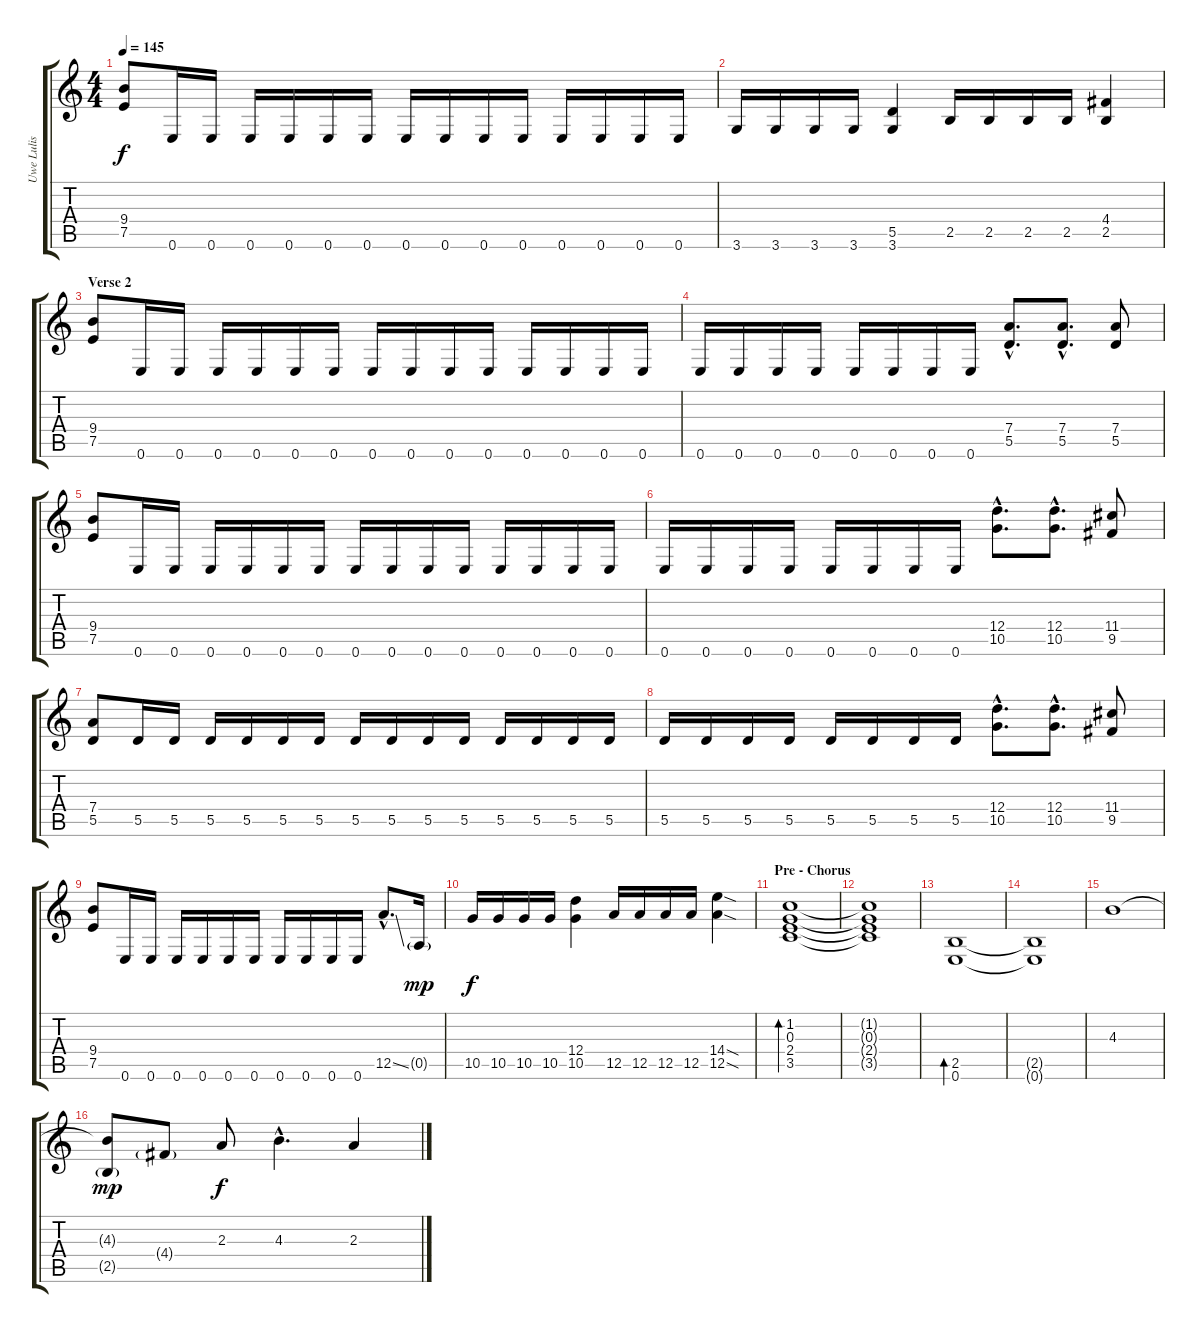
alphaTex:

\track ("Uwe Lulis (Rhythm Guitar)" "Uwe Lulis ") {instrument distortionguitar}
\staff {score tabs}
\tuning (E4 B3 G3 D3 A2 E2) {hide}
\ts (4 4)
\tempo 145
\clef g2
\ks c
(9.4 7.5).8{dy f} 0.6.16 0.6.16 0.6.16 0.6.16 0.6.16 0.6.16 0.6.16 0.6.16 0.6.16 0.6.16 0.6.16 0.6.16 0.6.16 0.6.16 |
3.6.16 3.6.16 3.6.16 3.6.16 (5.5 3.6).4 2.5.16 2.5.16 2.5.16 2.5.16 (4.4 2.5).4 |
\section ("" "Verse 2")
(9.4 7.5).8 0.6.16 0.6.16 0.6.16 0.6.16 0.6.16 0.6.16 0.6.16 0.6.16 0.6.16 0.6.16 0.6.16 0.6.16 0.6.16 0.6.16 |
0.6.16 0.6.16 0.6.16 0.6.16 0.6.16 0.6.16 0.6.16 0.6.16 (7.4{hac} 5.5{hac}).8{d} (7.4{hac} 5.5{hac}).8{d} (7.4 5.5).8 |
(9.4 7.5).8 0.6.16 0.6.16 0.6.16 0.6.16 0.6.16 0.6.16 0.6.16 0.6.16 0.6.16 0.6.16 0.6.16 0.6.16 0.6.16 0.6.16 |
0.6.16 0.6.16 0.6.16 0.6.16 0.6.16 0.6.16 0.6.16 0.6.16 (12.4{hac} 10.5{hac}).8{d} (12.4{hac} 10.5{hac}).8{d} (11.4 9.5).8 |
(7.4 5.5).8 5.5.16 5.5.16 5.5.16 5.5.16 5.5.16 5.5.16 5.5.16 5.5.16 5.5.16 5.5.16 5.5.16 5.5.16 5.5.16 5.5.16 |
5.5.16 5.5.16 5.5.16 5.5.16 5.5.16 5.5.16 5.5.16 5.5.16 (12.4{hac} 10.5{hac}).8{d} (12.4{hac} 10.5{hac}).8{d} (11.4 9.5).8 |
(9.4 7.5).8 0.6.16 0.6.16 0.6.16 0.6.16 0.6.16 0.6.16 0.6.16 0.6.16 0.6.16 0.6.16 12.5{ss hac}.8{d} 0.5{g}.16{dy mp} |
10.5.16{dy f} 10.5.16 10.5.16 10.5.16 (12.4 10.5).4 12.5.16 12.5.16 12.5.16 12.5.16 (14.4{sod} 12.5{sod}).4 |
\section ("" "Pre - Chorus")
(1.2 0.3 2.4 3.5).1{bd 240 volume 13 balance 8 instrument acousticguitarsteel} |
(1.2{t} 0.3{t} 2.4{t} 3.5{t}).1{volume 13 instrument acousticguitarsteel} |
(2.5 0.6).1{bd 240 volume 13 instrument acousticguitarsteel} |
(2.5{t} 0.6{t}).1{volume 13 instrument acousticguitarsteel} |
4.3.1{volume 13 instrument acousticguitarsteel} |
(4.3{t} 2.5{g}).8{dy mp volume 13 instrument acousticguitarsteel} 4.4{g}.8 2.3.8{dy f} 4.3{hac}.4{d} 2.3.4
